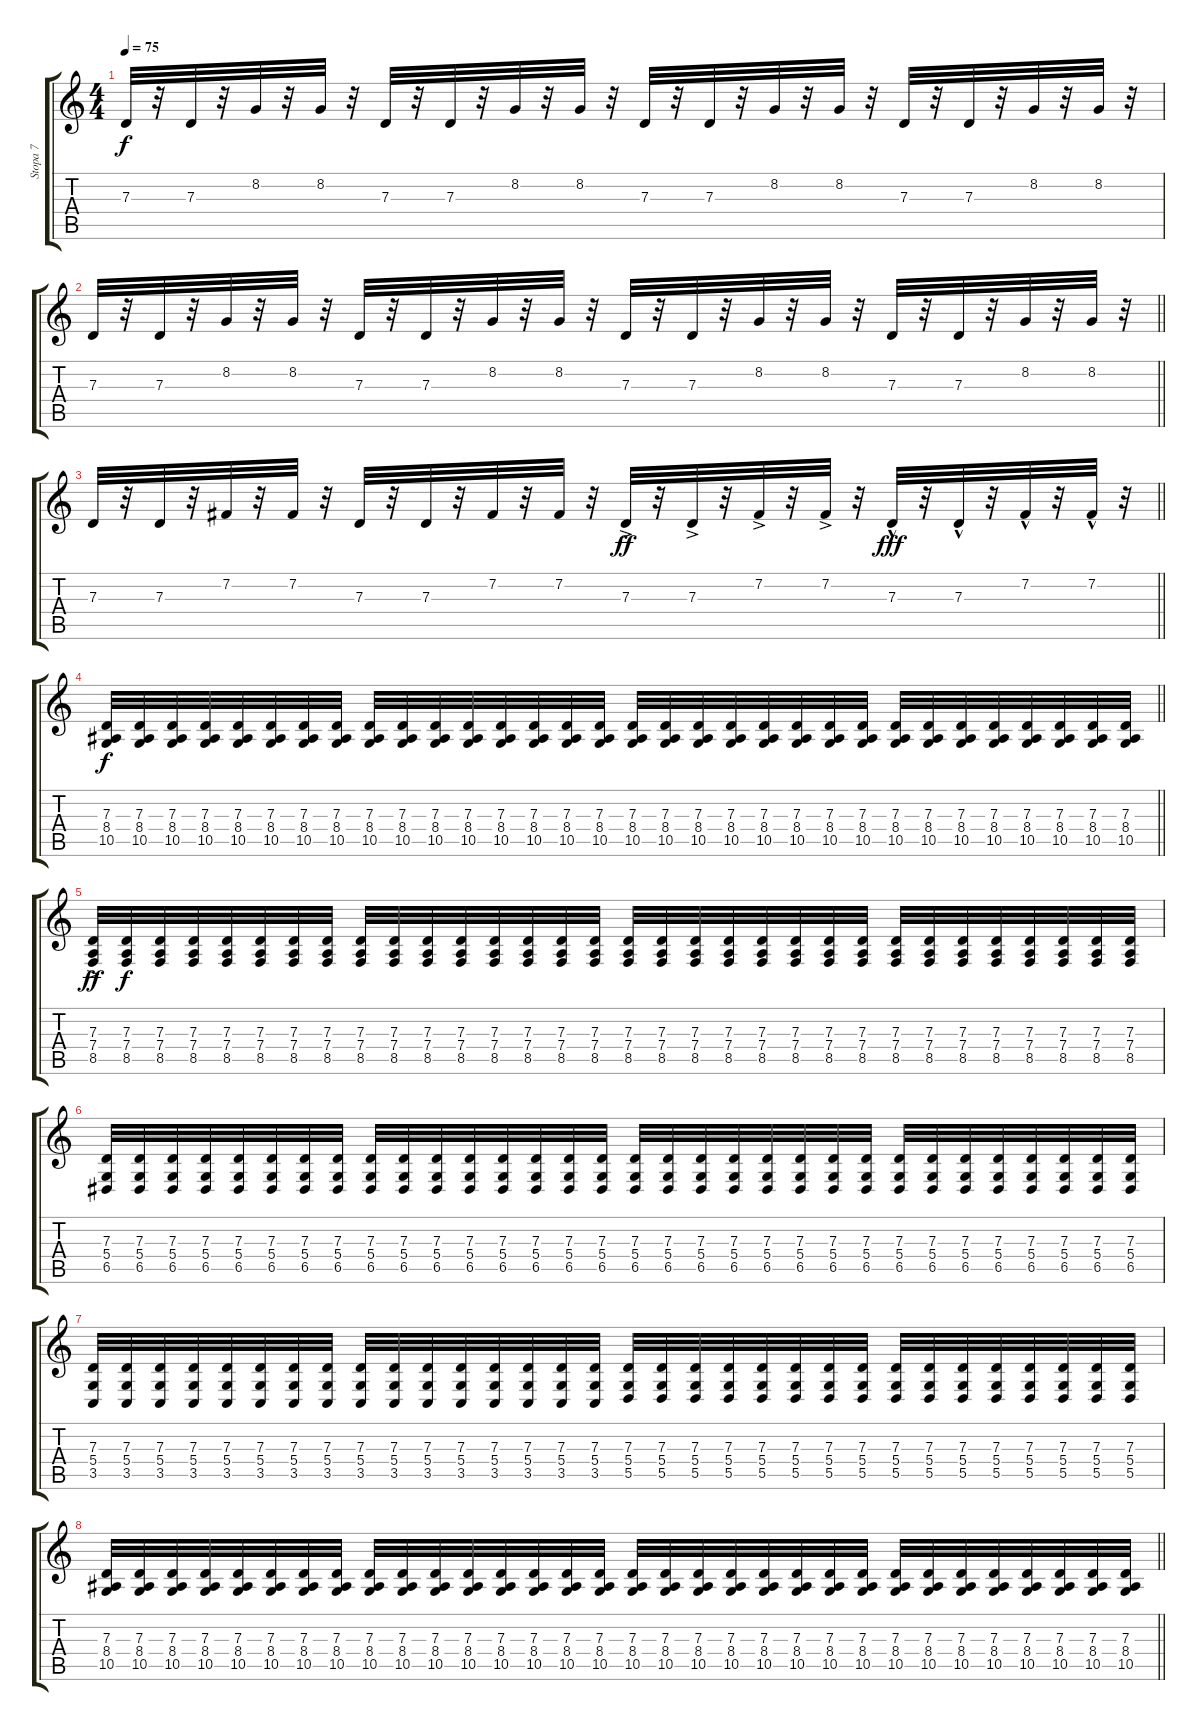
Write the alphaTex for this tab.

\track ("Stopa 7" "Stopa 7") {instrument stringensemble1}
\staff {score tabs}
\tuning (E4 B3 G3 D3 A2 E2) {hide}
\ts (4 4)
\tempo 75
\clef g2
\ks c
7.3.32{dy f} r.32 7.3.32 r.32 8.2.32 r.32 8.2.32 r.32 7.3.32 r.32 7.3.32 r.32 8.2.32 r.32 8.2.32 r.32 7.3.32 r.32 7.3.32 r.32 8.2.32 r.32 8.2.32 r.32 7.3.32 r.32 7.3.32 r.32 8.2.32 r.32 8.2.32 r.32 |
\barLineRight lightlight
7.3.32 r.32 7.3.32 r.32 8.2.32 r.32 8.2.32 r.32 7.3.32 r.32 7.3.32 r.32 8.2.32 r.32 8.2.32 r.32 7.3.32 r.32 7.3.32 r.32 8.2.32 r.32 8.2.32 r.32 7.3.32 r.32 7.3.32 r.32 8.2.32 r.32 8.2.32 r.32 |
\barLineRight lightlight
7.3.32 r.32 7.3.32 r.32 7.2.32 r.32 7.2.32 r.32 7.3.32 r.32 7.3.32 r.32 7.2.32 r.32 7.2.32 r.32 7.3{ac}.32{dy ff} r.32 7.3{ac}.32 r.32 7.2{ac}.32 r.32 7.2{ac}.32 r.32 7.3{hac}.32{dy fff} r.32 7.3{hac}.32 r.32 7.2{hac}.32 r.32 7.2{hac}.32 r.32 |
\section ("" "")
\barLineRight lightlight
(7.3 8.4 10.5).32{dy f} (7.3 8.4 10.5).32 (7.3 8.4 10.5).32 (7.3 8.4 10.5).32 (7.3 8.4 10.5).32 (7.3 8.4 10.5).32 (7.3 8.4 10.5).32 (7.3 8.4 10.5).32 (7.3 8.4 10.5).32 (7.3 8.4 10.5).32 (7.3 8.4 10.5).32 (7.3 8.4 10.5).32 (7.3 8.4 10.5).32 (7.3 8.4 10.5).32 (7.3 8.4 10.5).32 (7.3 8.4 10.5).32 (7.3 8.4 10.5).32 (7.3 8.4 10.5).32 (7.3 8.4 10.5).32 (7.3 8.4 10.5).32 (7.3 8.4 10.5).32 (7.3 8.4 10.5).32 (7.3 8.4 10.5).32 (7.3 8.4 10.5).32 (7.3 8.4 10.5).32 (7.3 8.4 10.5).32 (7.3 8.4 10.5).32 (7.3 8.4 10.5).32 (7.3 8.4 10.5).32 (7.3 8.4 10.5).32 (7.3 8.4 10.5).32 (7.3 8.4 10.5).32 |
(7.3{ac} 7.4 8.5).32{dy ff} (7.3 7.4 8.5).32{dy f} (7.3 7.4 8.5).32 (7.3 7.4 8.5).32 (7.3 7.4 8.5).32 (7.3 7.4 8.5).32 (7.3 7.4 8.5).32 (7.3 7.4 8.5).32 (7.3 7.4 8.5).32 (7.3 7.4 8.5).32 (7.3 7.4 8.5).32 (7.3 7.4 8.5).32 (7.3 7.4 8.5).32 (7.3 7.4 8.5).32 (7.3 7.4 8.5).32 (7.3 7.4 8.5).32 (7.3 7.4 8.5).32 (7.3 7.4 8.5).32 (7.3 7.4 8.5).32 (7.3 7.4 8.5).32 (7.3 7.4 8.5).32 (7.3 7.4 8.5).32 (7.3 7.4 8.5).32 (7.3 7.4 8.5).32 (7.3 7.4 8.5).32 (7.3 7.4 8.5).32 (7.3 7.4 8.5).32 (7.3 7.4 8.5).32 (7.3 7.4 8.5).32 (7.3 7.4 8.5).32 (7.3 7.4 8.5).32 (7.3 7.4 8.5).32 |
(7.3 5.4 6.5).32 (7.3 5.4 6.5).32 (7.3 5.4 6.5).32 (7.3 5.4 6.5).32 (7.3 5.4 6.5).32 (7.3 5.4 6.5).32 (7.3 5.4 6.5).32 (7.3 5.4 6.5).32 (7.3 5.4 6.5).32 (7.3 5.4 6.5).32 (7.3 5.4 6.5).32 (7.3 5.4 6.5).32 (7.3 5.4 6.5).32 (7.3 5.4 6.5).32 (7.3 5.4 6.5).32 (7.3 5.4 6.5).32 (7.3 5.4 6.5).32 (7.3 5.4 6.5).32 (7.3 5.4 6.5).32 (7.3 5.4 6.5).32 (7.3 5.4 6.5).32 (7.3 5.4 6.5).32 (7.3 5.4 6.5).32 (7.3 5.4 6.5).32 (7.3 5.4 6.5).32 (7.3 5.4 6.5).32 (7.3 5.4 6.5).32 (7.3 5.4 6.5).32 (7.3 5.4 6.5).32 (7.3 5.4 6.5).32 (7.3 5.4 6.5).32 (7.3 5.4 6.5).32 |
(7.3 5.4 3.5).32 (7.3 5.4 3.5).32 (7.3 5.4 3.5).32 (7.3 5.4 3.5).32 (7.3 5.4 3.5).32 (7.3 5.4 3.5).32 (7.3 5.4 3.5).32 (7.3 5.4 3.5).32 (7.3 5.4 3.5).32 (7.3 5.4 3.5).32 (7.3 5.4 3.5).32 (7.3 5.4 3.5).32 (7.3 5.4 3.5).32 (7.3 5.4 3.5).32 (7.3 5.4 3.5).32 (7.3 5.4 3.5).32 (7.3 5.4 5.5).32 (7.3 5.4 5.5).32 (7.3 5.4 5.5).32 (7.3 5.4 5.5).32 (7.3 5.4 5.5).32 (7.3 5.4 5.5).32 (7.3 5.4 5.5).32 (7.3 5.4 5.5).32 (7.3 5.4 5.5).32 (7.3 5.4 5.5).32 (7.3 5.4 5.5).32 (7.3 5.4 5.5).32 (7.3 5.4 5.5).32 (7.3 5.4 5.5).32 (7.3 5.4 5.5).32 (7.3 5.4 5.5).32 |
\barLineRight lightlight
(7.3 8.4 10.5).32 (7.3 8.4 10.5).32 (7.3 8.4 10.5).32 (7.3 8.4 10.5).32 (7.3 8.4 10.5).32 (7.3 8.4 10.5).32 (7.3 8.4 10.5).32 (7.3 8.4 10.5).32 (7.3 8.4 10.5).32 (7.3 8.4 10.5).32 (7.3 8.4 10.5).32 (7.3 8.4 10.5).32 (7.3 8.4 10.5).32 (7.3 8.4 10.5).32 (7.3 8.4 10.5).32 (7.3 8.4 10.5).32 (7.3 8.4 10.5).32 (7.3 8.4 10.5).32 (7.3 8.4 10.5).32 (7.3 8.4 10.5).32 (7.3 8.4 10.5).32 (7.3 8.4 10.5).32 (7.3 8.4 10.5).32 (7.3 8.4 10.5).32 (7.3 8.4 10.5).32 (7.3 8.4 10.5).32 (7.3 8.4 10.5).32 (7.3 8.4 10.5).32 (7.3 8.4 10.5).32 (7.3 8.4 10.5).32 (7.3 8.4 10.5).32 (7.3 8.4 10.5).32
